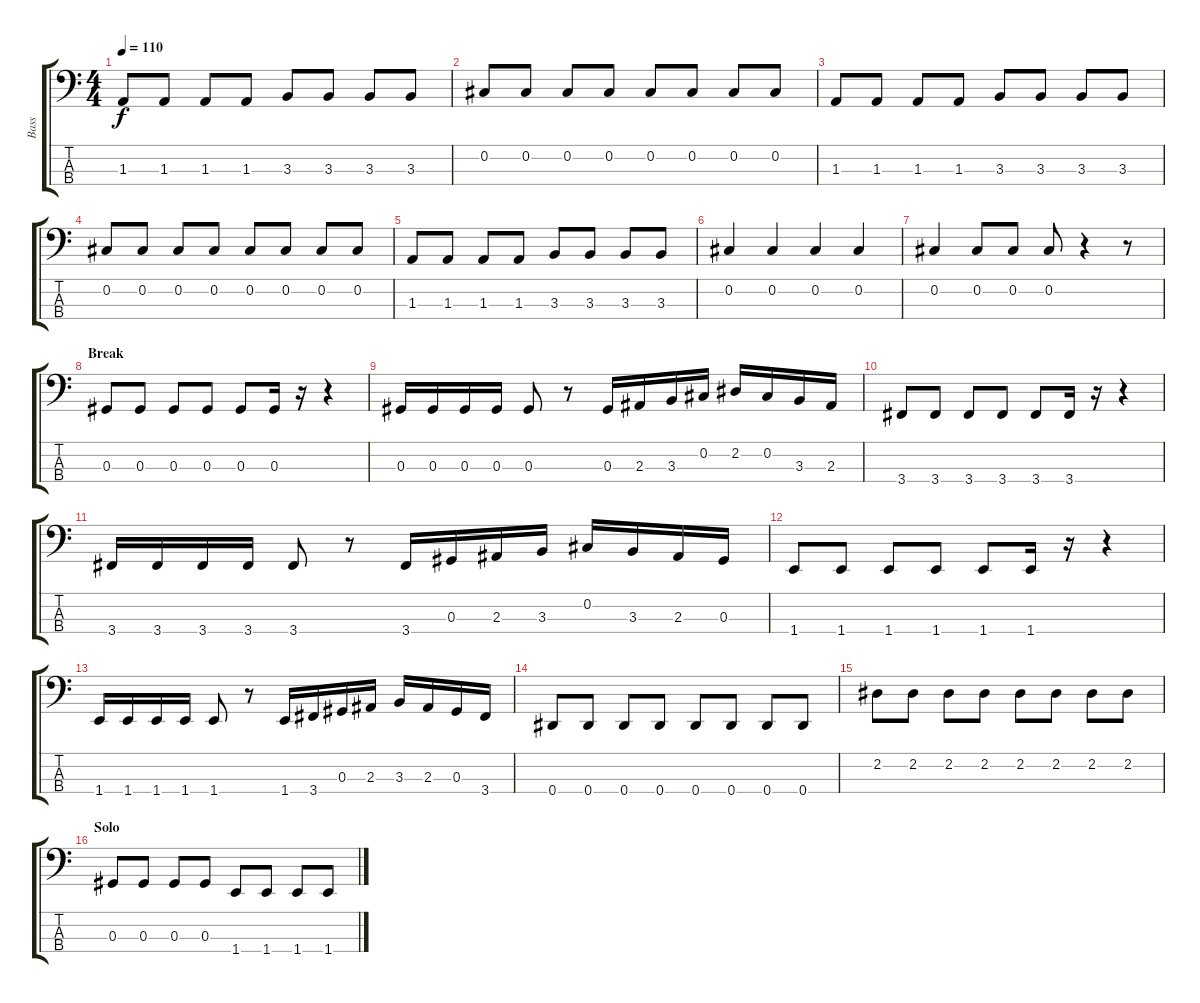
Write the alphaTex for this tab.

\track ("Bass" "Bass") {instrument electricbasspick}
\staff {score tabs}
\tuning (Gb2 Db2 Ab1 Eb1) {hide}
\ts (4 4)
\tempo 110
\clef f4
\ks c
1.3.8{dy f} 1.3.8 1.3.8 1.3.8 3.3.8 3.3.8 3.3.8 3.3.8 |
0.2.8 0.2.8 0.2.8 0.2.8 0.2.8 0.2.8 0.2.8 0.2.8 |
1.3.8 1.3.8 1.3.8 1.3.8 3.3.8 3.3.8 3.3.8 3.3.8 |
0.2.8 0.2.8 0.2.8 0.2.8 0.2.8 0.2.8 0.2.8 0.2.8 |
1.3.8 1.3.8 1.3.8 1.3.8 3.3.8 3.3.8 3.3.8 3.3.8 |
0.2.4 0.2.4 0.2.4 0.2.4 |
0.2.4 0.2.8 0.2.8 0.2.8 r.4 r.8 |
\section ("" "Break")
0.3.8 0.3.8 0.3.8 0.3.8 0.3.8 0.3.16 r.16 r.4 |
0.3.16 0.3.16 0.3.16 0.3.16 0.3.8 r.8 0.3.16 2.3.16 3.3.16 0.2.16 2.2.16 0.2.16 3.3.16 2.3.16 |
3.4.8 3.4.8 3.4.8 3.4.8 3.4.8 3.4.16 r.16 r.4 |
3.4.16 3.4.16 3.4.16 3.4.16 3.4.8 r.8 3.4.16 0.3.16 2.3.16 3.3.16 0.2.16 3.3.16 2.3.16 0.3.16 |
1.4.8 1.4.8 1.4.8 1.4.8 1.4.8 1.4.16 r.16 r.4 |
1.4.16 1.4.16 1.4.16 1.4.16 1.4.8 r.8 1.4.16 3.4.16 0.3.16 2.3.16 3.3.16 2.3.16 0.3.16 3.4.16 |
0.4.8 0.4.8 0.4.8 0.4.8 0.4.8 0.4.8 0.4.8 0.4.8 |
2.2.8 2.2.8 2.2.8 2.2.8 2.2.8 2.2.8 2.2.8 2.2.8 |
\section ("" "Solo")
0.3.8 0.3.8 0.3.8 0.3.8 1.4.8 1.4.8 1.4.8 1.4.8
